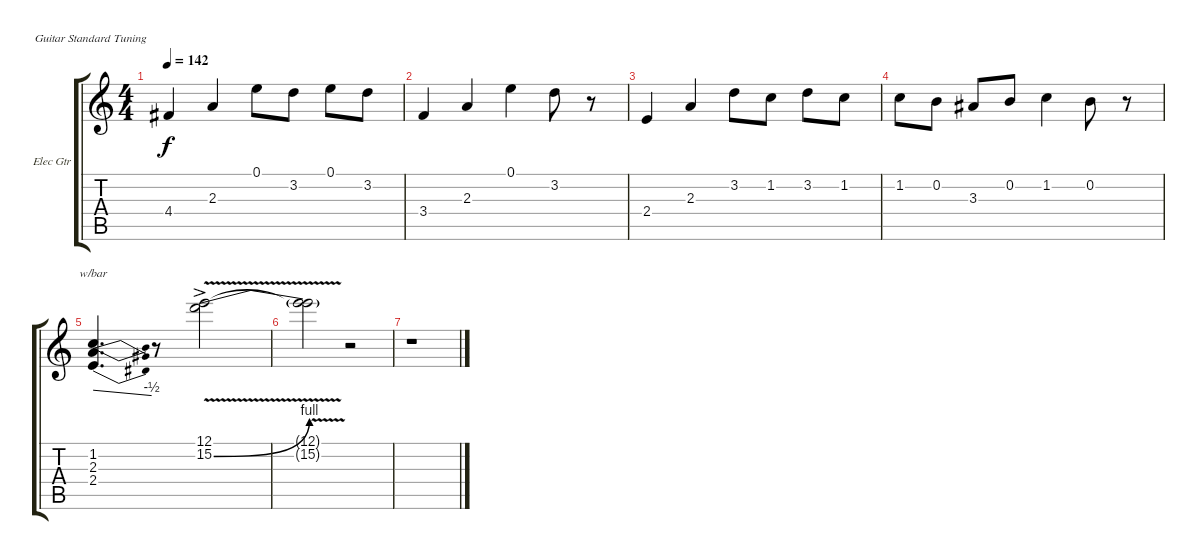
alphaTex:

\defaultSystemsLayout 4
\bracketExtendMode groupsimilarinstruments
\firstSystemTrackNameOrientation horizontal
\otherSystemsTrackNameOrientation horizontal
\track ("Electric Guitar" "Elec Gtr") {instrument electricguitarclean}
\staff {score tabs}
\tuning (E4 B3 G3 D3 A2 E2)
\ts (4 4)
\tempo 142
\clef g2
\ks c
4.4.4{dy f} 2.3.4 0.1.8 3.2.8 0.1.8 3.2.8 |
3.4.4 2.3.4 0.1.4 3.2.8 r.8 |
2.4.4 2.3.4 3.2.8 1.2.8 3.2.8 1.2.8 |
1.2.8 0.2.8 3.3.8 0.2.8 1.2.4 0.2.8 r.8 |
(2.3 2.4 1.2).4{d tbe (dive default 32.4 0 55.8 -2)} r.8 (15.2{be (bend 18.599999999999998 0 43.199999999999996 4) v ac} 12.1{v ac}).2 |
(15.2{v t} 12.1{v t}).2 r.2 |
r.1
